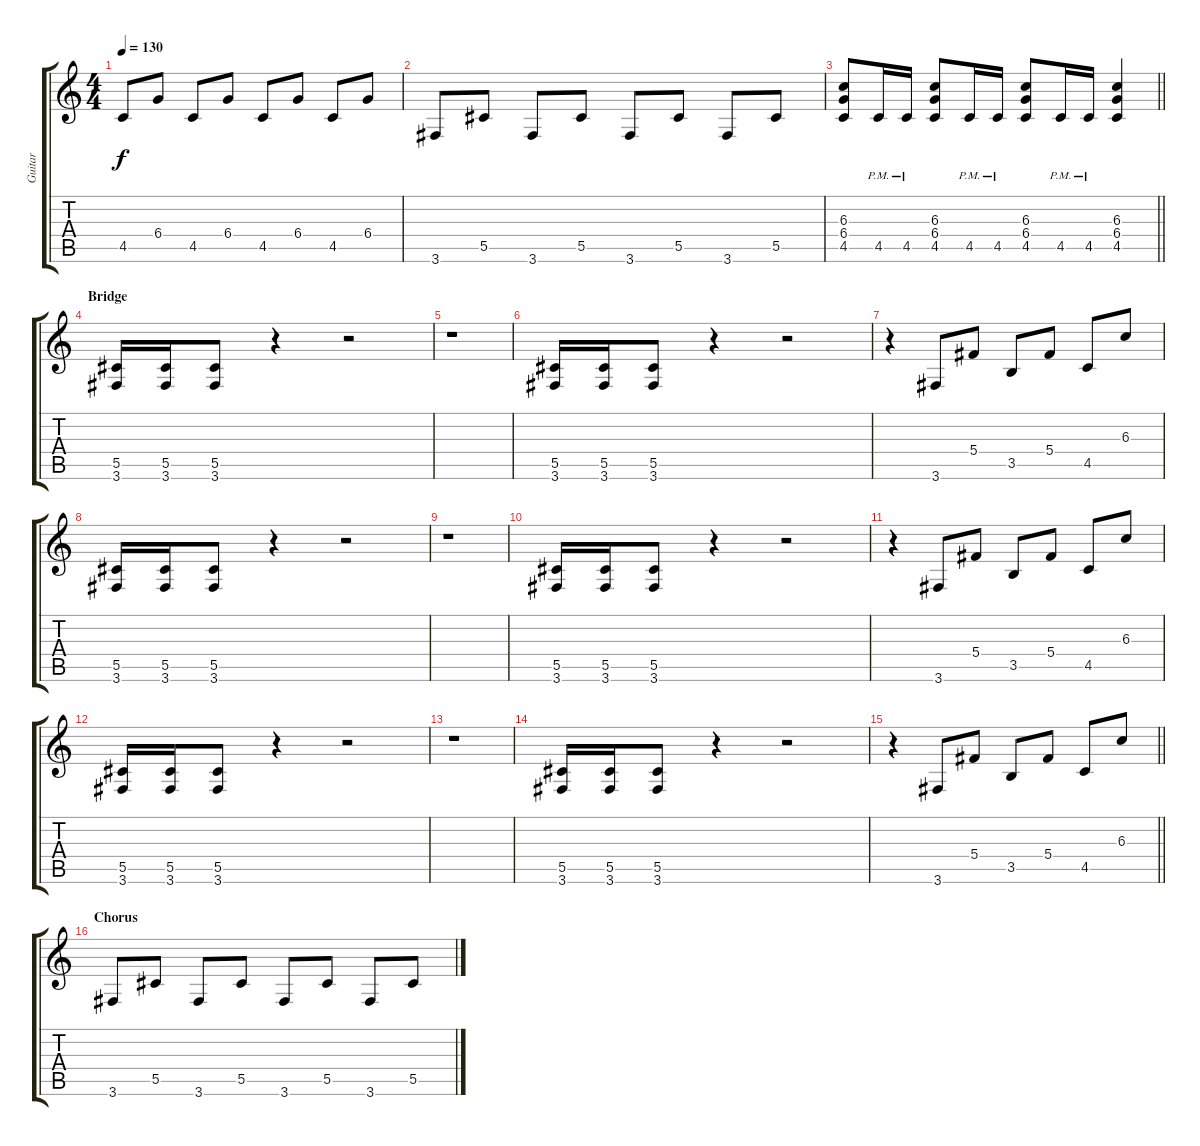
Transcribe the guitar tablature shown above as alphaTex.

\track ("Guitar" "Guitar") {instrument distortionguitar}
\staff {score tabs}
\tuning (Eb4 Bb3 Gb3 Db3 Ab2 Eb2) {hide}
\ts (4 4)
\tempo 130
\clef g2
\ks c
4.5.8{dy f} 6.4.8 4.5.8 6.4.8 4.5.8 6.4.8 4.5.8 6.4.8 |
3.6.8 5.5.8 3.6.8 5.5.8 3.6.8 5.5.8 3.6.8 5.5.8 |
\barLineRight lightlight
(6.3 6.4 4.5).8 4.5{pm}.16 4.5{pm}.16 (6.3 6.4 4.5).8 4.5{pm}.16 4.5{pm}.16 (6.3 6.4 4.5).8 4.5{pm}.16 4.5{pm}.16 (6.3 6.4 4.5).4 |
\section ("" "Bridge")
(5.5 3.6).16 (5.5 3.6).16 (5.5 3.6).8 r.4 r.2 |
r.1 |
(5.5 3.6).16 (5.5 3.6).16 (5.5 3.6).8 r.4 r.2 |
r.4 3.6.8 5.4.8 3.5.8 5.4.8 4.5.8 6.3.8 |
(5.5 3.6).16 (5.5 3.6).16 (5.5 3.6).8 r.4 r.2 |
r.1 |
(5.5 3.6).16 (5.5 3.6).16 (5.5 3.6).8 r.4 r.2 |
r.4 3.6.8 5.4.8 3.5.8 5.4.8 4.5.8 6.3.8 |
(5.5 3.6).16 (5.5 3.6).16 (5.5 3.6).8 r.4 r.2 |
r.1 |
(5.5 3.6).16 (5.5 3.6).16 (5.5 3.6).8 r.4 r.2 |
\barLineRight lightlight
r.4 3.6.8 5.4.8 3.5.8 5.4.8 4.5.8 6.3.8 |
\section ("" "Chorus")
3.6.8 5.5.8 3.6.8 5.5.8 3.6.8 5.5.8 3.6.8 5.5.8
